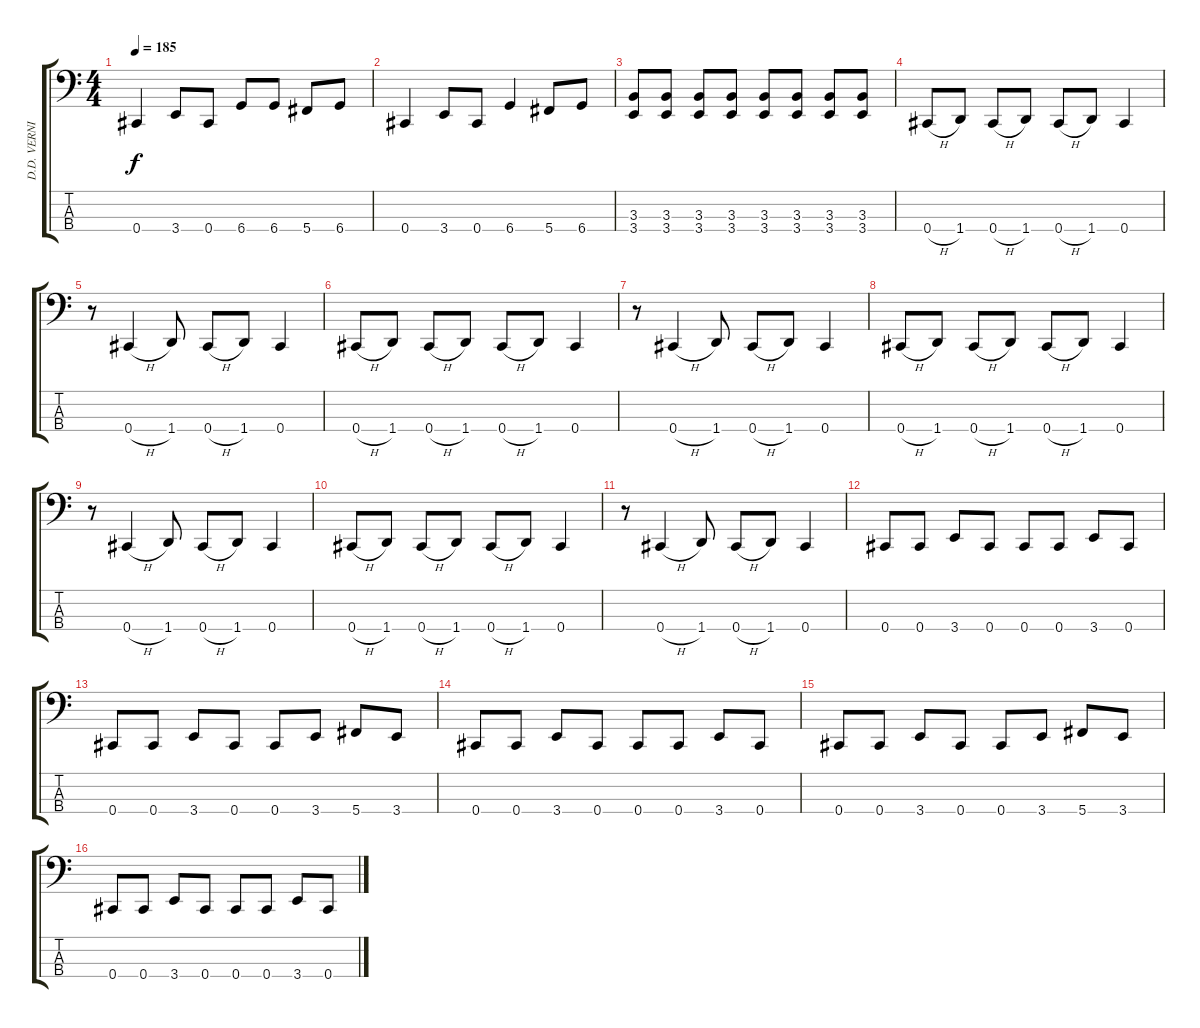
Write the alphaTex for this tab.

\track ("D.D. VERNI - bass" "D.D. VERNI") {instrument slapbass1}
\staff {score tabs}
\tuning (Gb2 Db2 Ab1 Db1) {hide}
\ts (4 4)
\tempo 185
\clef f4
\ks c
0.4.4{dy f} 3.4.8 0.4.8 6.4.8 6.4.8 5.4.8 6.4.8 |
0.4.4 3.4.8 0.4.8 6.4.4 5.4.8 6.4.8 |
(3.3 3.4).8 (3.3 3.4).8 (3.3 3.4).8 (3.3 3.4).8 (3.3 3.4).8 (3.3 3.4).8 (3.3 3.4).8 (3.3 3.4).8 |
0.4{h}.8 1.4.8 0.4{h}.8 1.4.8 0.4{h}.8 1.4.8 0.4.4 |
r.8 0.4{h}.4 1.4.8 0.4{h}.8 1.4.8 0.4.4 |
0.4{h}.8 1.4.8 0.4{h}.8 1.4.8 0.4{h}.8 1.4.8 0.4.4 |
r.8 0.4{h}.4 1.4.8 0.4{h}.8 1.4.8 0.4.4 |
0.4{h}.8 1.4.8 0.4{h}.8 1.4.8 0.4{h}.8 1.4.8 0.4.4 |
r.8 0.4{h}.4 1.4.8 0.4{h}.8 1.4.8 0.4.4 |
0.4{h}.8 1.4.8 0.4{h}.8 1.4.8 0.4{h}.8 1.4.8 0.4.4 |
r.8 0.4{h}.4 1.4.8 0.4{h}.8 1.4.8 0.4.4 |
0.4.8 0.4.8 3.4.8 0.4.8 0.4.8 0.4.8 3.4.8 0.4.8 |
0.4.8 0.4.8 3.4.8 0.4.8 0.4.8 3.4.8 5.4.8 3.4.8 |
0.4.8 0.4.8 3.4.8 0.4.8 0.4.8 0.4.8 3.4.8 0.4.8 |
0.4.8 0.4.8 3.4.8 0.4.8 0.4.8 3.4.8 5.4.8 3.4.8 |
0.4.8 0.4.8 3.4.8 0.4.8 0.4.8 0.4.8 3.4.8 0.4.8
